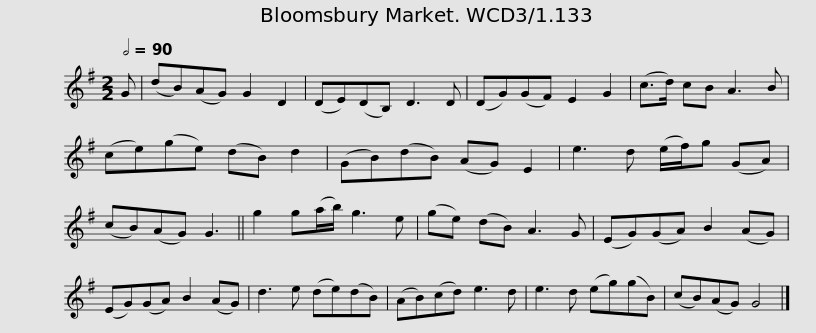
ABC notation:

X:1
L:1/8
Q:1/2=90
M:2/2
I:linebreak $
K:G
V:1 treble
V:1
 G | (dB)(AG) G2 D2 | (DE)(DB,) D3 D | (DG)(GF) E2 G2 | (c>d) cB A3 B | %5
 (ce)(ge) (dB) d2 | (GB)(dB) (AG) E2 |$ e3 d (e/f/)g (GA) | (cB)(AG) G3 || g2 g(a/b/) g3 e | %10
 (ge) (dB) A3 G | (EG)(GA) B2 (AG) | (EG)(GA) B2 (AG) |$ d3 e (de)(dB) | (AB)(cd) e3 d | %15
 e3 d (eg)(gB) | (cB)(AG) G4 |] %17
